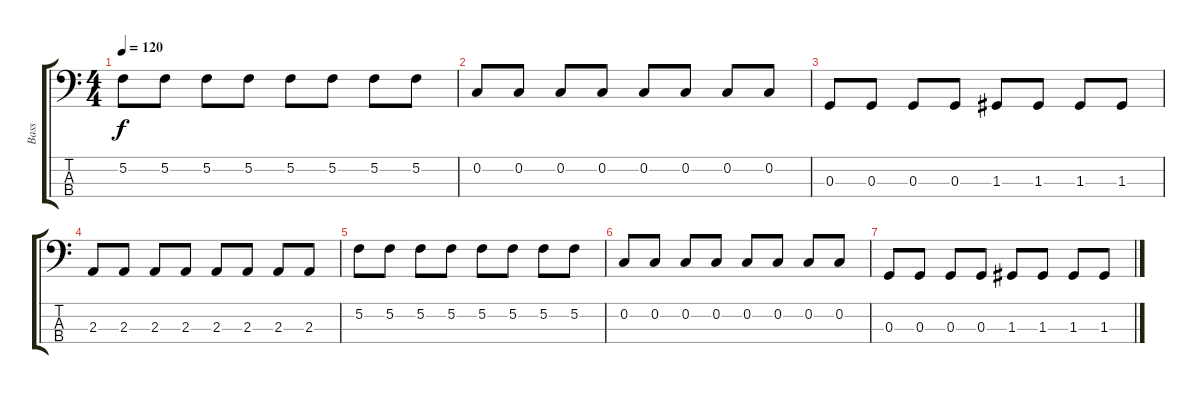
\track ("Bass" "Bass") {instrument electricbassfinger}
\staff {score tabs}
\tuning (G2 C2 G1 C1) {hide}
\ts (4 4)
\tempo 120
\clef f4
\ks c
5.2.8{dy f} 5.2.8 5.2.8 5.2.8 5.2.8 5.2.8 5.2.8 5.2.8 |
0.2.8 0.2.8 0.2.8 0.2.8 0.2.8 0.2.8 0.2.8 0.2.8 |
0.3.8 0.3.8 0.3.8 0.3.8 1.3.8 1.3.8 1.3.8 1.3.8 |
2.3.8 2.3.8 2.3.8 2.3.8 2.3.8 2.3.8 2.3.8 2.3.8 |
5.2.8 5.2.8 5.2.8 5.2.8 5.2.8 5.2.8 5.2.8 5.2.8 |
0.2.8 0.2.8 0.2.8 0.2.8 0.2.8 0.2.8 0.2.8 0.2.8 |
0.3.8 0.3.8 0.3.8 0.3.8 1.3.8 1.3.8 1.3.8 1.3.8
